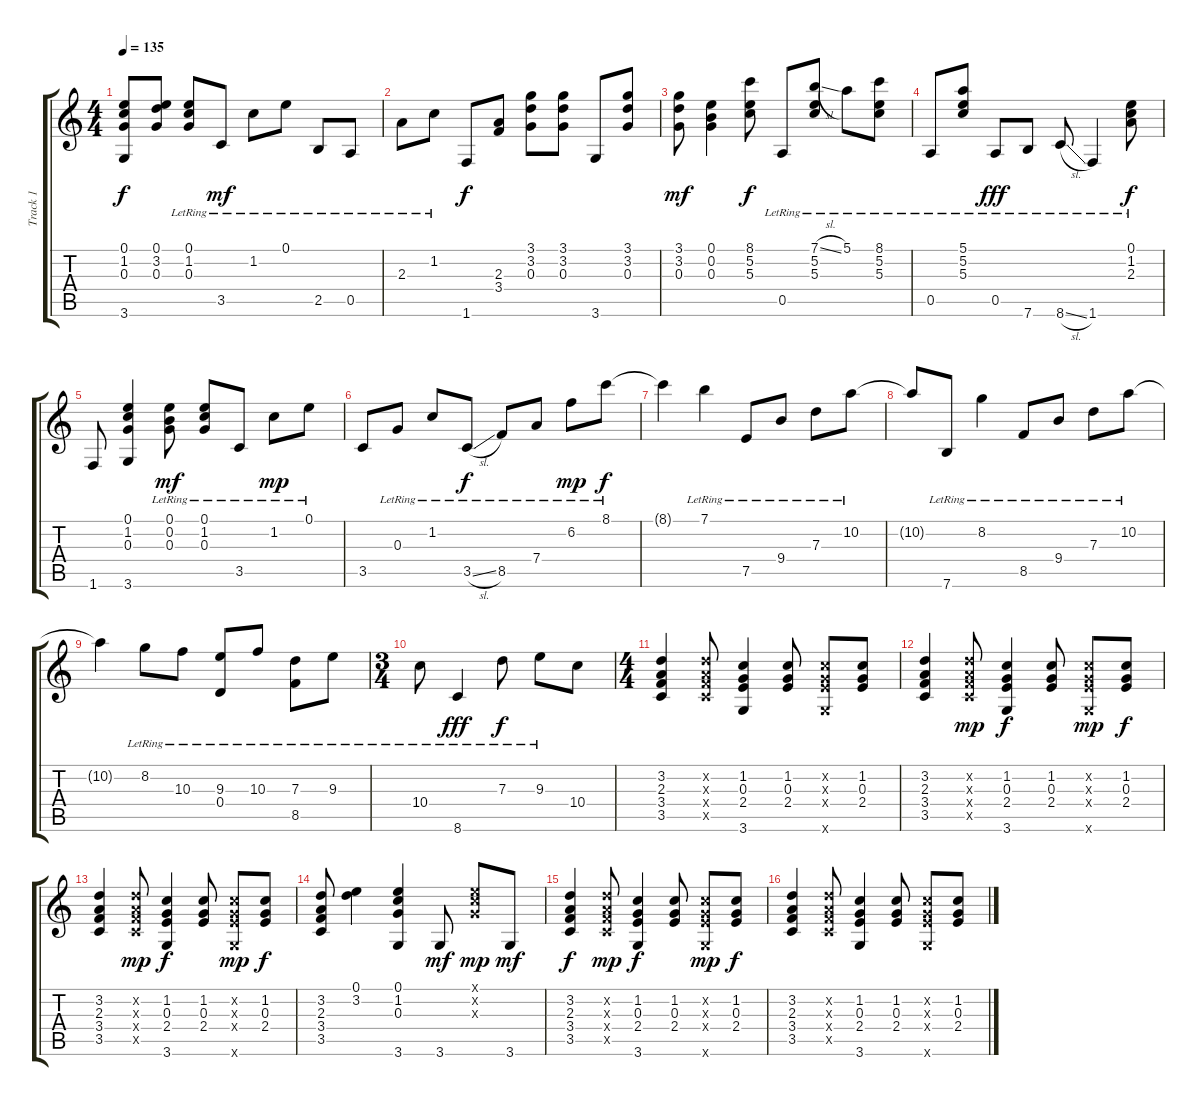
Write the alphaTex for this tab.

\track ("Track 1" "Track 1") {instrument acousticguitarsteel}
\staff {score tabs}
\tuning (E4 B3 G3 D3 A2 E2) {hide}
\ts (4 4)
\tempo 135
\clef g2
\ks c
(0.1{t} 1.2{t} 0.3{t} 3.6{t}).8{dy f} (0.1 3.2 0.3).8 (0.1{lr} 1.2{lr} 0.3{lr}).8 3.5{lr}.8{dy mf} 1.2{lr}.8 0.1{lr}.8 2.5{lr}.8 0.5{lr}.8 |
2.3{lr}.8 1.2{lr}.8 1.6.8{dy f} (2.3 3.4).8 (3.1 3.2 0.3).8 (3.1 3.2 0.3).8 3.6.8 (3.1 3.2 0.3).8 |
(3.1 3.2 0.3).8{dy mf} (0.1 0.2 0.3).4 (8.1 5.2 5.3).8{dy f} 0.5{lr}.8 (7.1{sl lr} 5.2{lr} 5.3{lr}).8 5.1{lr}.8 (8.1{lr} 5.2{lr} 5.3{lr}).8 |
0.5{lr}.8 (5.1{lr} 5.2{lr} 5.3{lr}).8 0.5{lr}.8{dy fff} 7.6{lr}.8 8.6{sl lr}.8 1.6{lr}.4 (0.1{lr} 1.2{lr} 2.3{lr}).8{dy f} |
1.6.8 (0.1 1.2 0.3 3.6).4 (0.1{lr} 0.2{lr} 0.3{lr}).8{dy mf} (0.1{lr} 1.2{lr} 0.3{lr}).8 3.5{lr}.8 1.2{lr}.8{dy mp} 0.1{lr}.8 |
3.5.8 0.3{lr}.8 1.2{lr}.8 3.5{sl lr}.8{dy f} 8.5{lr}.8 7.4{lr}.8 6.2{lr}.8{dy mp} 8.1{lr}.8{dy f} |
8.1{t}.4 7.1{lr}.4 7.5{lr}.8 9.4{lr}.8 7.3{lr}.8 10.2{lr}.8 |
10.2{t}.8 7.6{lr}.8 8.2{lr}.4 8.5{lr}.8 9.4{lr}.8 7.3{lr}.8 10.2{lr}.8 |
10.2{t}.4 8.2{lr}.8 10.3{lr}.8 (9.3{lr} 0.4{lr}).8 10.3{lr}.8 (7.3{lr} 8.5{lr}).8 9.3{lr}.8 |
\ts (3 4)
10.4{lr}.8 8.6{lr}.4{dy fff} 7.3{lr}.8{dy f} 9.3{lr}.8 10.4.8 |
\ts (4 4)
(3.2 2.3 3.4 3.5).4 (3.2{x} 2.3{x} 3.4{x} 3.5{x}).8 (1.2 0.3 2.4 3.6).4 (1.2 0.3 2.4).8 (1.2{x} 0.3{x} 2.4{x} 3.6{x}).8 (1.2 0.3 2.4).8 |
(3.2 2.3 3.4 3.5).4 (3.2{x} 2.3{x} 3.4{x} 3.5{x}).8{dy mp} (1.2 0.3 2.4 3.6).4{dy f} (1.2 0.3 2.4).8 (1.2{x} 0.3{x} 2.4{x} 3.6{x}).8{dy mp} (1.2 0.3 2.4).8{dy f} |
(3.2 2.3 3.4 3.5).4 (3.2{x} 2.3{x} 3.4{x} 3.5{x}).8{dy mp} (1.2 0.3 2.4 3.6).4{dy f} (1.2 0.3 2.4).8 (1.2{x} 0.3{x} 2.4{x} 3.6{x}).8{dy mp} (1.2 0.3 2.4).8{dy f} |
(3.2 2.3 3.4 3.5).8 (0.1 3.2).4 (0.1 1.2 0.3 3.6).4 3.6.8{dy mf} (0.1{x} 1.2{x} 0.3{x}).8{dy mp} 3.6.8{dy mf} |
(3.2 2.3 3.4 3.5).4{dy f} (3.2{x} 2.3{x} 3.4{x} 3.5{x}).8{dy mp} (1.2 0.3 2.4 3.6).4{dy f} (1.2 0.3 2.4).8 (1.2{x} 0.3{x} 2.4{x} 3.6{x}).8{dy mp} (1.2 0.3 2.4).8{dy f} |
(3.2 2.3 3.4 3.5).4 (3.2{x} 2.3{x} 3.4{x} 3.5{x}).8 (1.2 0.3 2.4 3.6).4 (1.2 0.3 2.4).8 (1.2{x} 0.3{x} 2.4{x} 3.6{x}).8 (1.2 0.3 2.4).8
